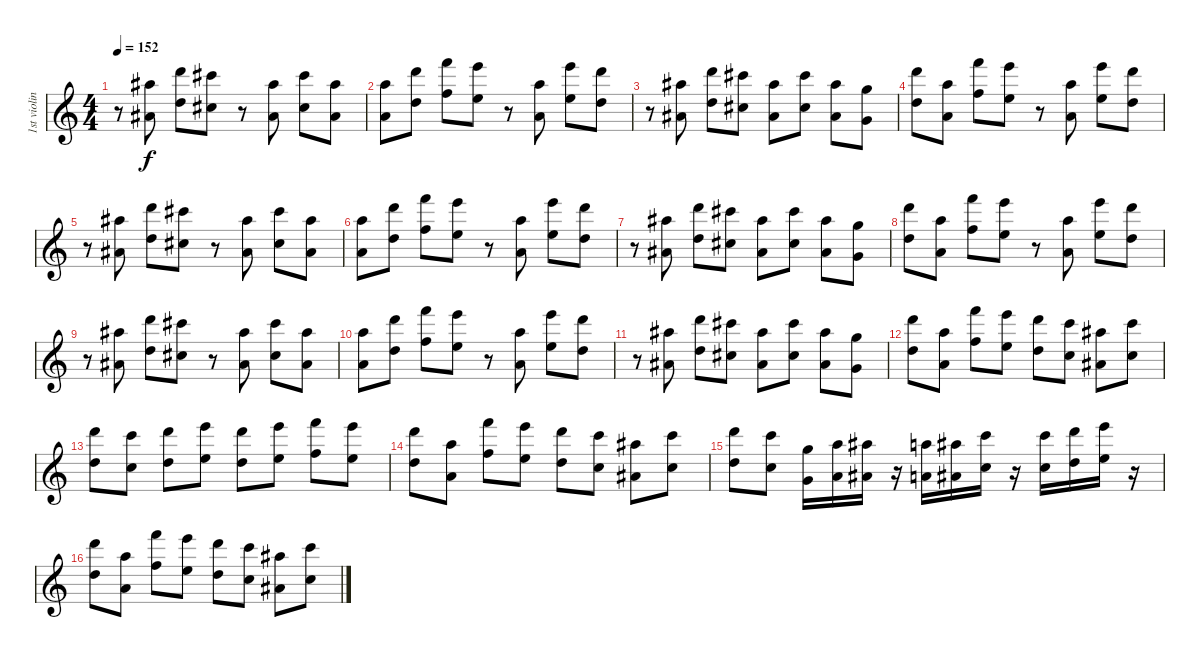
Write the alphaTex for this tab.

\track ("1st violins" "1st violin") {instrument stringensemble1}
\staff {score}
\tuning (E4 B3 G3 D3 A2 E2) {hide}
\ts (4 4)
\tempo 152
\clef g2
\ks c
r.8{dy f} (18.1 11.2).8 (22.1 15.2).8 (21.1 14.2).8 r.8 (18.1 11.2).8 (21.1 14.2).8 (18.1 11.2).8 |
(17.1 10.2).8 (22.1 15.2).8 (25.1 18.2).8 (24.1 17.2).8 r.8 (17.1 10.2).8 (24.1 17.2).8 (22.1 15.2).8 |
r.8 (18.1 11.2).8 (22.1 15.2).8 (21.1 14.2).8 (18.1 11.2).8 (21.1 14.2).8 (18.1 11.2).8 (15.1 8.2).8 |
(22.1 15.2).8 (17.1 10.2).8 (25.1 18.2).8 (24.1 17.2).8 r.8 (17.1 10.2).8 (24.1 17.2).8 (22.1 15.2).8 |
r.8 (18.1 11.2).8 (22.1 15.2).8 (21.1 14.2).8 r.8 (18.1 11.2).8 (21.1 14.2).8 (18.1 11.2).8 |
(17.1 10.2).8 (22.1 15.2).8 (25.1 18.2).8 (24.1 17.2).8 r.8 (17.1 10.2).8 (24.1 17.2).8 (22.1 15.2).8 |
r.8 (18.1 11.2).8 (22.1 15.2).8 (21.1 14.2).8 (18.1 11.2).8 (21.1 14.2).8 (18.1 11.2).8 (15.1 8.2).8 |
(22.1 15.2).8 (17.1 10.2).8 (25.1 18.2).8 (24.1 17.2).8 r.8 (17.1 10.2).8 (24.1 17.2).8 (22.1 15.2).8 |
r.8 (18.1 11.2).8 (22.1 15.2).8 (21.1 14.2).8 r.8 (18.1 11.2).8 (21.1 14.2).8 (18.1 11.2).8 |
(17.1 10.2).8 (22.1 15.2).8 (25.1 18.2).8 (24.1 17.2).8 r.8 (17.1 10.2).8 (24.1 17.2).8 (22.1 15.2).8 |
r.8 (18.1 11.2).8 (22.1 15.2).8 (21.1 14.2).8 (18.1 11.2).8 (21.1 14.2).8 (18.1 11.2).8 (15.1 8.2).8 |
(22.1 15.2).8 (17.1 10.2).8 (25.1 18.2).8 (24.1 17.2).8 (22.1 15.2).8 (20.1 13.2).8 (18.1 11.2).8 (20.1 13.2).8 |
(22.1 15.2).8 (20.1 13.2).8 (22.1 15.2).8 (24.1 17.2).8 (22.1 15.2).8 (24.1 17.2).8 (25.1 18.2).8 (24.1 17.2).8 |
(22.1 15.2).8 (17.1 10.2).8 (25.1 18.2).8 (24.1 17.2).8 (22.1 15.2).8 (20.1 13.2).8 (18.1 11.2).8 (20.1 13.2).8 |
(22.1 15.2).8 (20.1 13.2).8 (15.1 8.2).16 (17.1 10.2).16 (18.1 11.2).16 r.16 (17.1 10.2).16 (18.1 11.2).16 (20.1 13.2).16 r.16 (20.1 13.2).16 (22.1 15.2).16 (24.1 17.2).16 r.16 |
(22.1 15.2).8 (17.1 10.2).8 (25.1 18.2).8 (24.1 17.2).8 (22.1 15.2).8 (20.1 13.2).8 (18.1 11.2).8 (20.1 13.2).8
